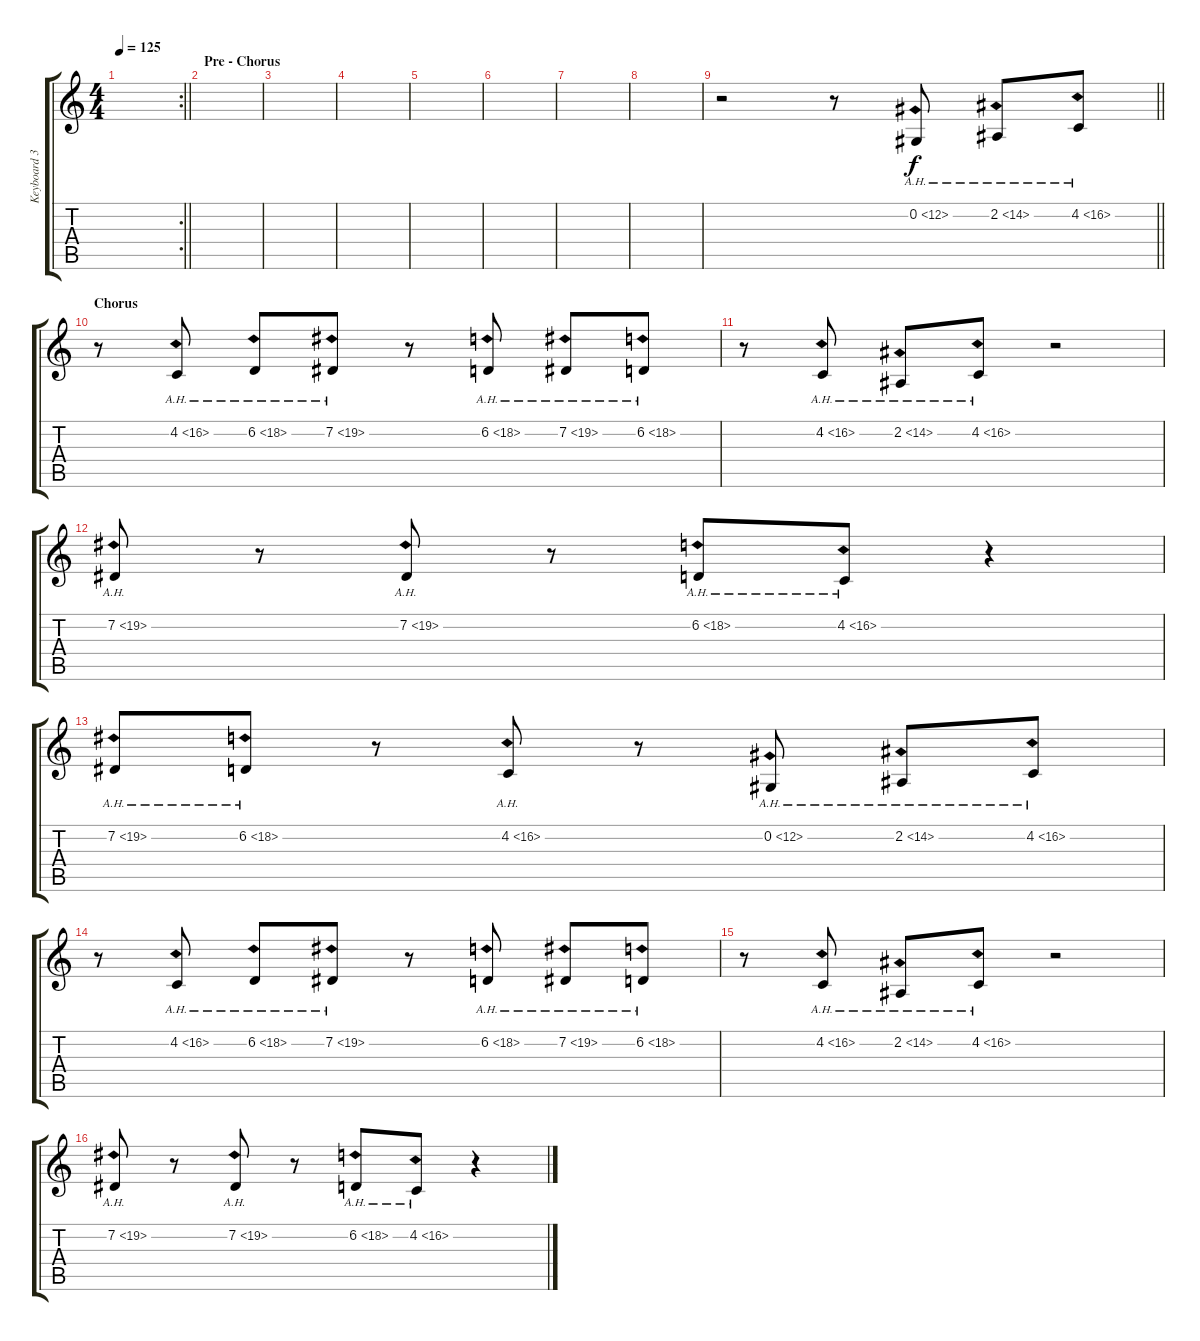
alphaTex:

\track ("Keyboard 3" "Keyboard 3") {instrument fx7echoes}
\staff {score tabs}
\tuning (Db4 Ab3 E3 B2 Gb2 B1) {hide}
\rc 2
\ts (4 4)
\tempo 125
\clef g2
\barLineRight lightlight
\ks c
|
\section ("" "Pre - Chorus")
|
|
|
|
|
|
|
\barLineRight lightlight
r.2 r.8 0.2{ah 12}.8 2.2{ah 12}.8 4.2{ah 12}.8 |
\section ("" "Chorus")
r.8 4.2{ah 12}.8 6.2{ah 12}.8 7.2{ah 12}.8 r.8 6.2{ah 12}.8 7.2{ah 12}.8 6.2{ah 12}.8 |
r.8 4.2{ah 12}.8 2.2{ah 12}.8 4.2{ah 12}.8 r.2 |
7.2{ah 12}.8 r.8 7.2{ah 12}.8 r.8 6.2{ah 12}.8 4.2{ah 12}.8 r.4 |
7.2{ah 12}.8 6.2{ah 12}.8 r.8 4.2{ah 12}.8 r.8 0.2{ah 12}.8 2.2{ah 12}.8 4.2{ah 12}.8 |
r.8 4.2{ah 12}.8 6.2{ah 12}.8 7.2{ah 12}.8 r.8 6.2{ah 12}.8 7.2{ah 12}.8 6.2{ah 12}.8 |
r.8 4.2{ah 12}.8 2.2{ah 12}.8 4.2{ah 12}.8 r.2 |
7.2{ah 12}.8 r.8 7.2{ah 12}.8 r.8 6.2{ah 12}.8 4.2{ah 12}.8 r.4
